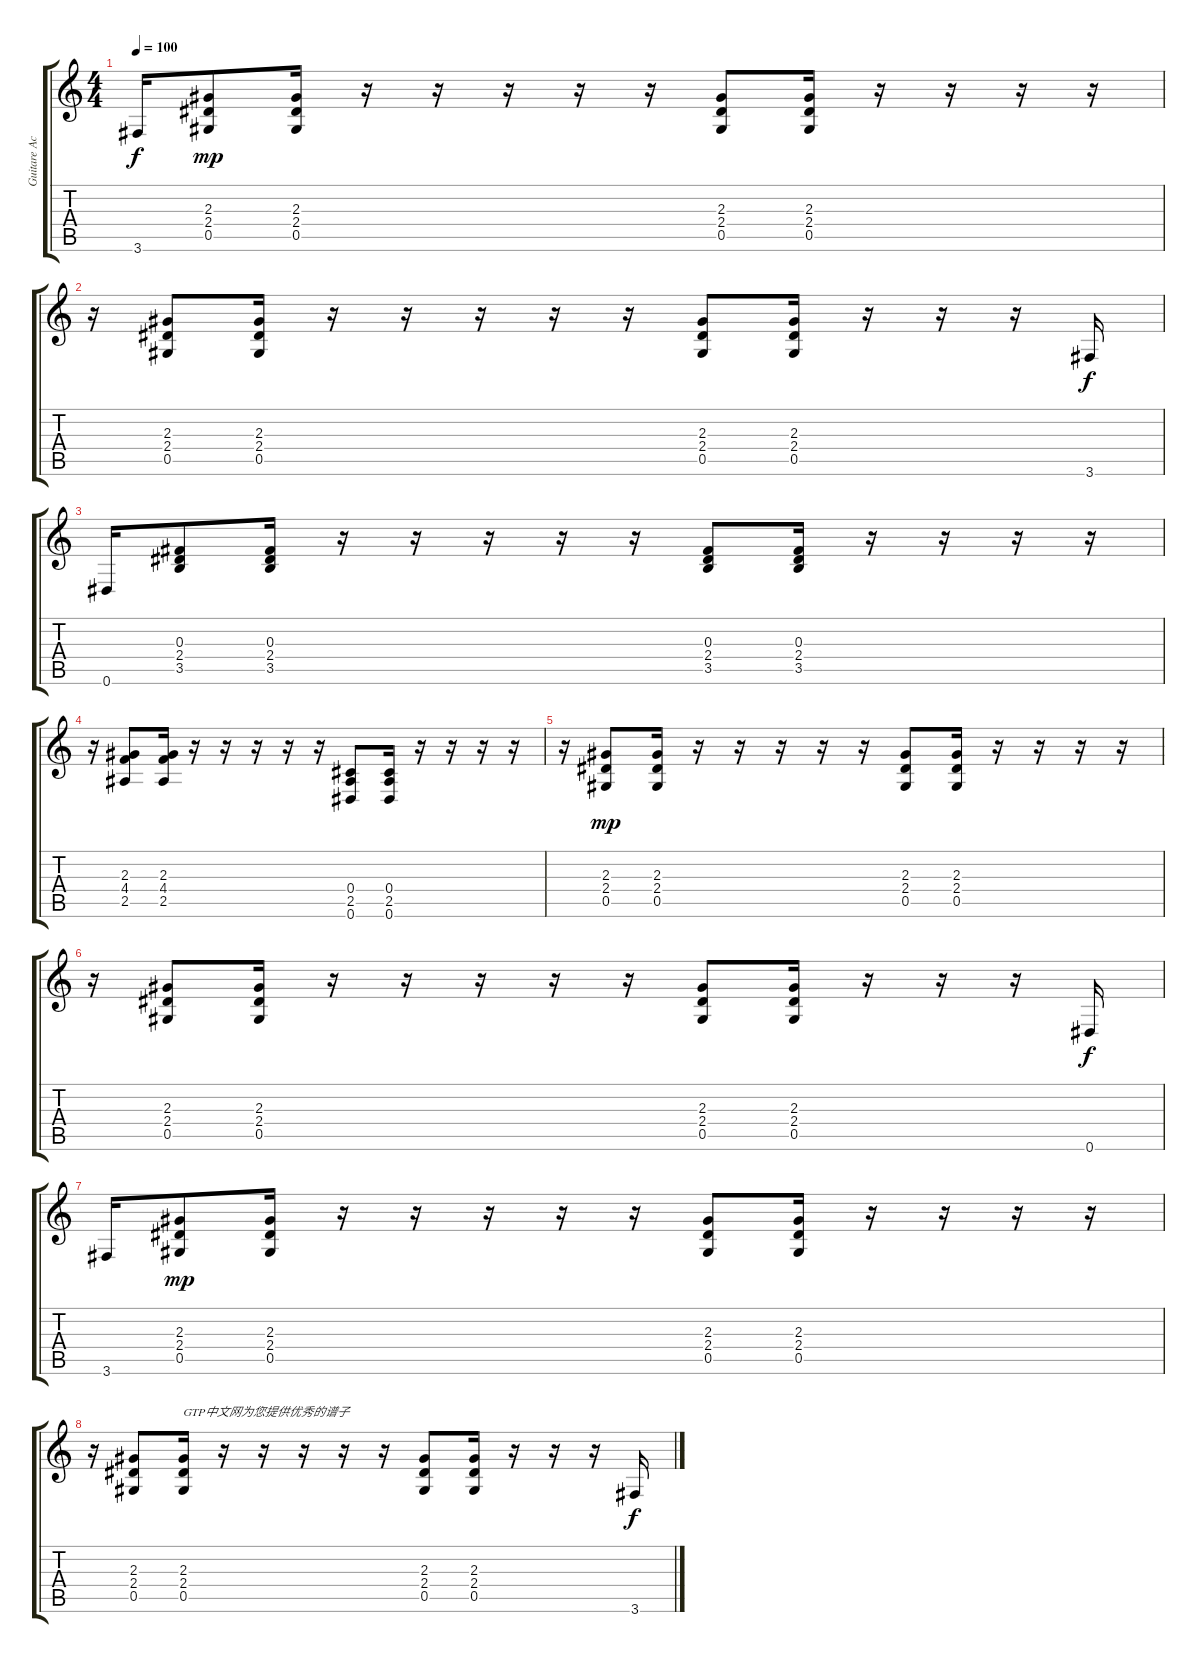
\track ("Guitare Accompagnement" "Guitare Ac") {instrument overdrivenguitar}
\staff {score tabs}
\tuning (Eb4 Bb3 Gb3 Db3 Ab2 Eb2) {hide}
\ts (4 4)
\tempo 100
\clef g2
\ks c
3.6.16{dy f} (2.3 2.4 0.5).8{dy mp} (2.3 2.4 0.5).16 r.16 r.16 r.16 r.16 r.16 (2.3 2.4 0.5).8 (2.3 2.4 0.5).16 r.16 r.16 r.16 r.16 |
r.16 (2.3 2.4 0.5).8 (2.3 2.4 0.5).16 r.16 r.16 r.16 r.16 r.16 (2.3 2.4 0.5).8 (2.3 2.4 0.5).16 r.16 r.16 r.16 3.6.16{dy f} |
0.6.16 (0.3 2.4 3.5).8 (0.3 2.4 3.5).16 r.16 r.16 r.16 r.16 r.16 (0.3 2.4 3.5).8 (0.3 2.4 3.5).16 r.16 r.16 r.16 r.16 |
r.16 (2.3 4.4 2.5).8 (2.3 4.4 2.5).16 r.16 r.16 r.16 r.16 r.16 (0.4 2.5 0.6).8 (0.4 2.5 0.6).16 r.16 r.16 r.16 r.16 |
r.16{volume 16} (2.3 2.4 0.5).8{dy mp} (2.3 2.4 0.5).16 r.16 r.16 r.16 r.16 r.16 (2.3 2.4 0.5).8 (2.3 2.4 0.5).16 r.16 r.16 r.16 r.16 |
r.16 (2.3 2.4 0.5).8 (2.3 2.4 0.5).16 r.16 r.16 r.16 r.16 r.16 (2.3 2.4 0.5).8 (2.3 2.4 0.5).16 r.16 r.16 r.16 0.6.16{dy f} |
3.6.16 (2.3 2.4 0.5).8{dy mp} (2.3 2.4 0.5).16 r.16 r.16 r.16 r.16 r.16 (2.3 2.4 0.5).8 (2.3 2.4 0.5).16 r.16 r.16 r.16 r.16 |
r.16 (2.3 2.4 0.5).8 (2.3 2.4 0.5).16{txt "GTP中文网为您提供优秀的谱子"} r.16 r.16 r.16 r.16 r.16 (2.3 2.4 0.5).8 (2.3 2.4 0.5).16 r.16 r.16 r.16 3.6.16{dy f}
